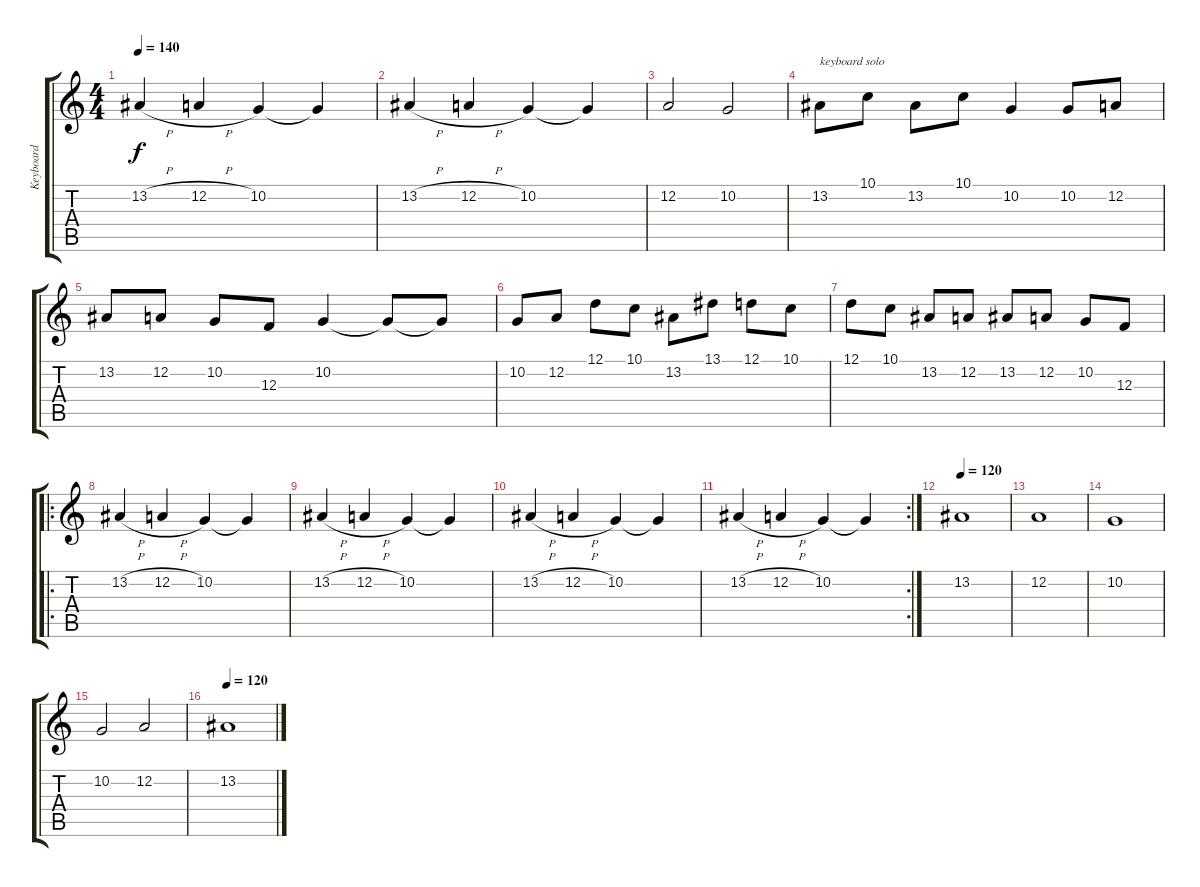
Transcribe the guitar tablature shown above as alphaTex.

\track ("Keyboard" "Keyboard") {instrument orchestralharp}
\staff {score tabs}
\tuning (D4 A3 F3 C3 G2 D2) {hide}
\ts (4 4)
\tempo 140
\clef g2
\ks c
13.2{h}.4{dy f} 12.2{h}.4 10.2.4 10.2{t}.4 |
13.2{h}.4 12.2{h}.4 10.2.4 10.2{t}.4 |
12.2.2 10.2.2 |
13.2.8{txt "keyboard solo"} 10.1.8 13.2.8 10.1.8 10.2.4 10.2.8 12.2.8 |
13.2.8 12.2.8 10.2.8 12.3.8 10.2.4 10.2{t}.8 10.2{t}.8 |
10.2.8 12.2.8 12.1.8 10.1.8 13.2.8 13.1.8 12.1.8 10.1.8 |
12.1.8 10.1.8 13.2.8 12.2.8 13.2.8 12.2.8 10.2.8 12.3.8 |
\ro
13.2{h}.4 12.2{h}.4 10.2.4 10.2{t}.4 |
13.2{h}.4 12.2{h}.4 10.2.4 10.2{t}.4 |
13.2{h}.4 12.2{h}.4 10.2.4 10.2{t}.4 |
\rc 2
13.2{h}.4 12.2{h}.4 10.2.4 10.2{t}.4 |
\tempo 120
13.2.1 |
12.2.1 |
10.2.1 |
10.2.2 12.2.2 |
\tempo 120
13.2.1
